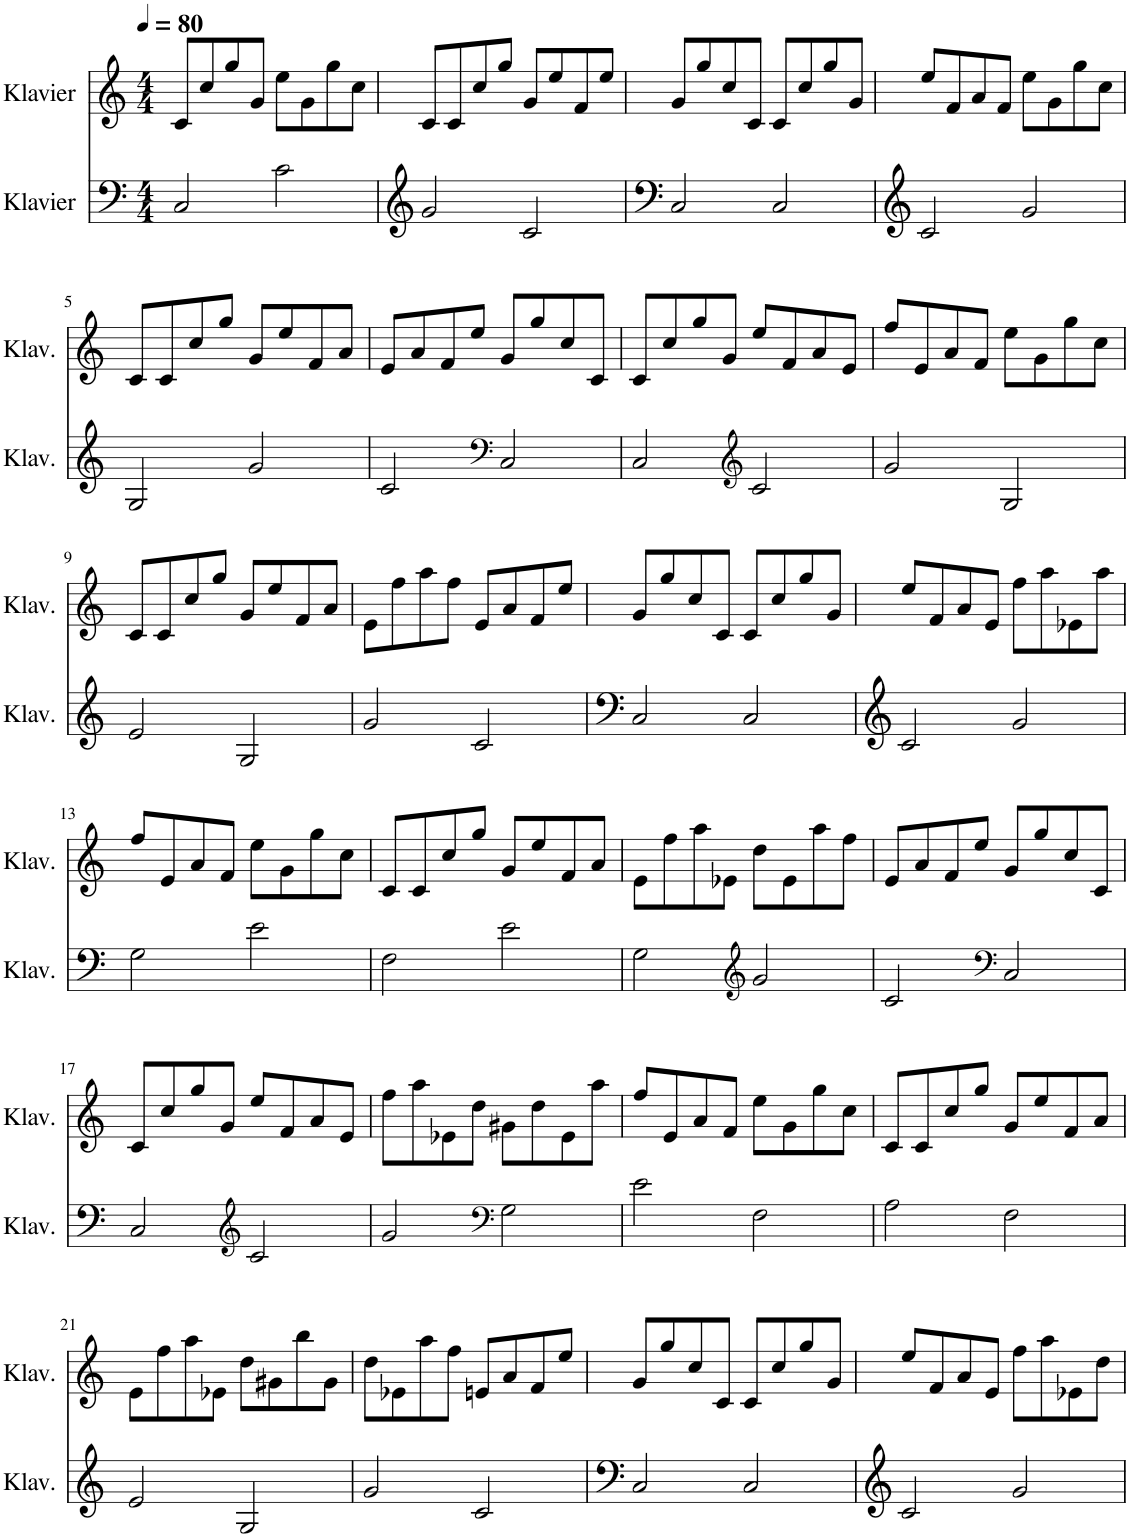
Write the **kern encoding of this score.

**kern	**kern
*part2	*part1
*staff2	*staff1
*I"Klavier	*I"Klavier
*I'Klav.	*I'Klav.
*clefF4	*clefG2
*k[]	*k[]
*M4/4	*M4/4
*MM80	*MM80
=1	=1
2C/	8c/L
.	8cc/
.	8gg/
.	8g/J
2c\	8ee\L
.	8g\
.	8gg\
.	8cc\J
=2	=2
2g/	8c/L
.	8c/
.	8cc/
.	8gg/J
2c/	8g/L
.	8ee/
.	8f/
.	8ee/J
=3	=3
2C/	8g/L
.	8gg/
.	8cc/
.	8c/J
2C/	8c/L
.	8cc/
.	8gg/
.	8g/J
=4	=4
2c/	8ee/L
.	8f/
.	8a/
.	8f/J
2g/	8ee\L
.	8g\
.	8gg\
.	8cc\J
!!LO:LB:g=z
=5	=5
2G/	8c/L
.	8c/
.	8cc/
.	8gg/J
2g/	8g/L
.	8ee/
.	8f/
.	8a/J
=6	=6
2c/	8e/L
.	8a/
.	8f/
.	8ee/J
*clefF4	*
2C/	8g/L
.	8gg/
.	8cc/
.	8c/J
=7	=7
2C/	8c/L
.	8cc/
.	8gg/
.	8g/J
*clefG2	*
2c/	8ee/L
.	8f/
.	8a/
.	8e/J
=8	=8
2g/	8ff/L
.	8e/
.	8a/
.	8f/J
2G/	8ee\L
.	8g\
.	8gg\
.	8cc\J
!!LO:LB:g=z
=9	=9
2e/	8c/L
.	8c/
.	8cc/
.	8gg/J
2G/	8g/L
.	8ee/
.	8f/
.	8a/J
=10	=10
2g/	8e\L
.	8ff\
.	8aa\
.	8ff\J
2c/	8e/L
.	8a/
.	8f/
.	8ee/J
=11	=11
2C/	8g/L
.	8gg/
.	8cc/
.	8c/J
2C/	8c/L
.	8cc/
.	8gg/
.	8g/J
=12	=12
2c/	8ee/L
.	8f/
.	8a/
.	8e/J
2g/	8ff\L
.	8aa\
.	8e-X\
.	8aa\J
!!LO:LB:g=z
=13	=13
2G\	8ff/L
.	8e/
.	8a/
.	8f/J
2e\	8ee\L
.	8g\
.	8gg\
.	8cc\J
=14	=14
2F\	8c/L
.	8c/
.	8cc/
.	8gg/J
2e\	8g/L
.	8ee/
.	8f/
.	8a/J
=15	=15
2G\	8e\L
.	8ff\
.	8aa\
.	8e-X\J
*clefG2	*
2g/	8dd\L
.	8e-\
.	8aa\
.	8ff\J
=16	=16
2c/	8e/L
.	8a/
.	8f/
.	8ee/J
*clefF4	*
2C/	8g/L
.	8gg/
.	8cc/
.	8c/J
!!LO:LB:g=z
=17	=17
2C/	8c/L
.	8cc/
.	8gg/
.	8g/J
*clefG2	*
2c/	8ee/L
.	8f/
.	8a/
.	8e/J
=18	=18
2g/	8ff\L
.	8aa\
.	8e-X\
.	8dd\J
*clefF4	*
2G\	8g#X\L
.	8dd\
.	8e-\
.	8aa\J
=19	=19
2e\	8ff/L
.	8e/
.	8a/
.	8f/J
2F\	8ee\L
.	8g\
.	8gg\
.	8cc\J
=20	=20
2A\	8c/L
.	8c/
.	8cc/
.	8gg/J
2F\	8g/L
.	8ee/
.	8f/
.	8a/J
!!LO:LB:g=z
=21	=21
2e/	8e\L
.	8ff\
.	8aa\
.	8e-X\J
2G/	8dd\L
.	8g#X\
.	8bb\
.	8g#\J
=22	=22
2g/	8dd\L
.	8e-X\
.	8aa\
.	8ff\J
2c/	8en/L
.	8a/
.	8f/
.	8ee/J
=23	=23
2C/	8g/L
.	8gg/
.	8cc/
.	8c/J
2C/	8c/L
.	8cc/
.	8gg/
.	8g/J
=24	=24
2c/	8ee/L
.	8f/
.	8a/
.	8e/J
2g/	8ff\L
.	8aa\
.	8e-X\
.	8dd\J
=	=
*-	*-
